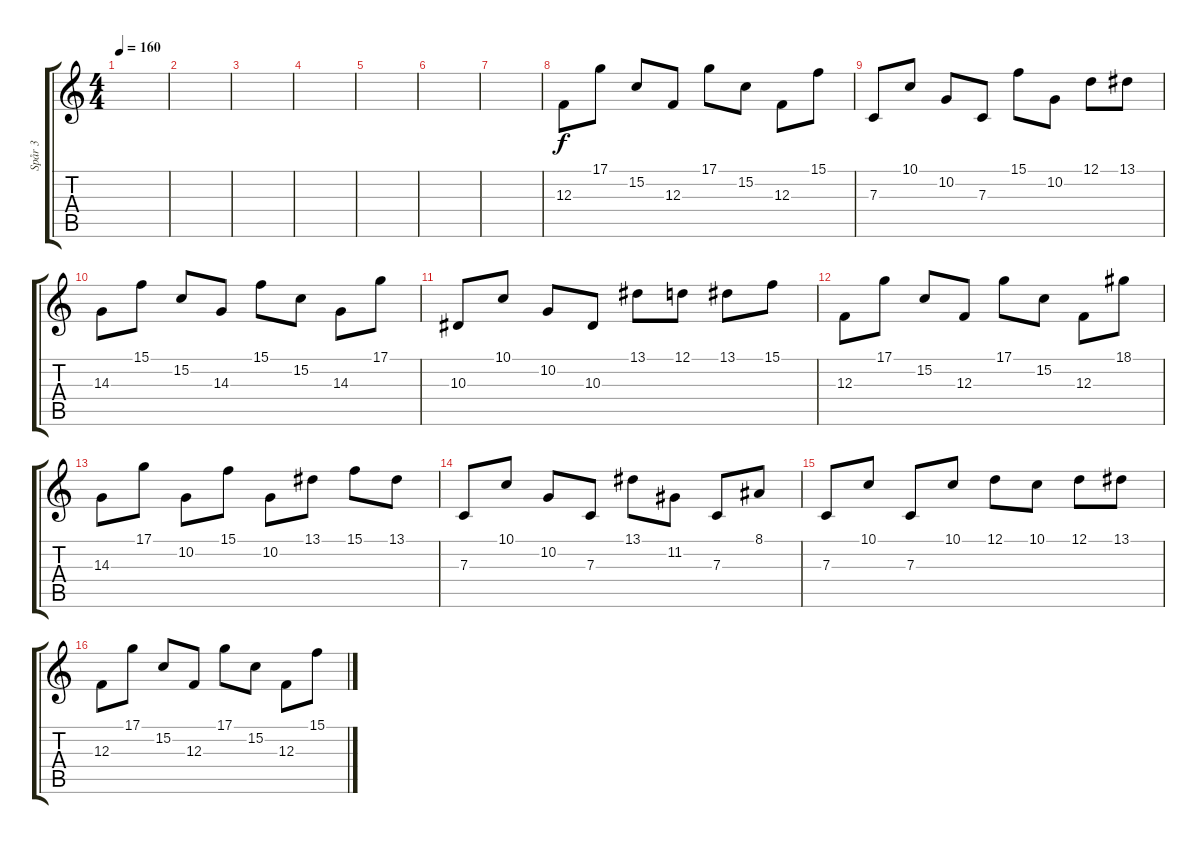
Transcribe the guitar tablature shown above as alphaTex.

\track ("Spår 3" "Spår 3") {instrument lead2sawtooth}
\staff {score tabs}
\tuning (D4 A3 F3 C3 G2 C2) {hide}
\ts (4 4)
\tempo 160
\clef g2
\ks c
|
|
|
|
|
|
|
12.3.8 17.1.8 15.2.8 12.3.8 17.1.8 15.2.8 12.3.8 15.1.8 |
7.3.8 10.1.8 10.2.8 7.3.8 15.1.8 10.2.8 12.1.8 13.1.8 |
14.3.8 15.1.8 15.2.8 14.3.8 15.1.8 15.2.8 14.3.8 17.1.8 |
10.3.8 10.1.8 10.2.8 10.3.8 13.1.8 12.1.8 13.1.8 15.1.8 |
12.3.8 17.1.8 15.2.8 12.3.8 17.1.8 15.2.8 12.3.8 18.1.8 |
14.3.8 17.1.8 10.2.8 15.1.8 10.2.8 13.1.8 15.1.8 13.1.8 |
7.3.8 10.1.8 10.2.8 7.3.8 13.1.8 11.2.8 7.3.8 8.1.8 |
7.3.8 10.1.8 7.3.8 10.1.8 12.1.8 10.1.8 12.1.8 13.1.8 |
12.3.8 17.1.8 15.2.8 12.3.8 17.1.8 15.2.8 12.3.8 15.1.8
